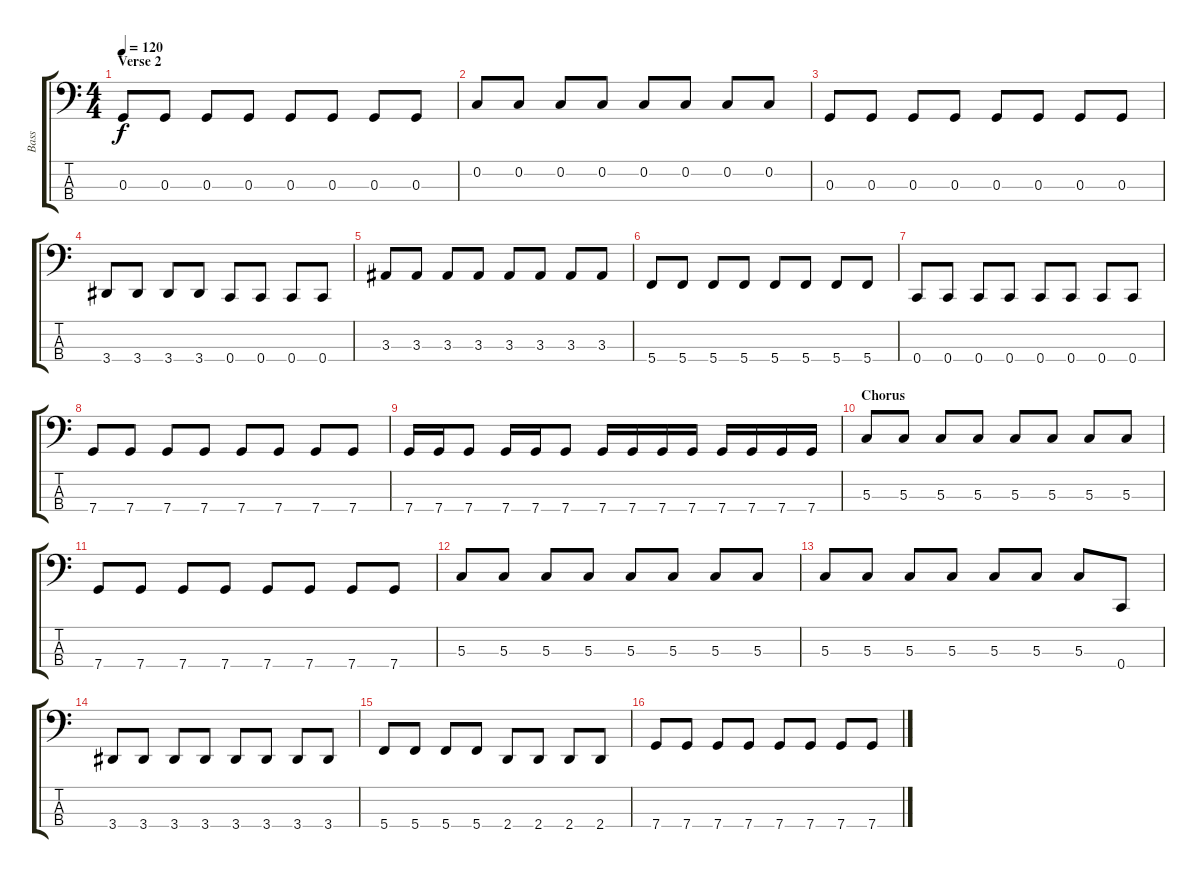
\track ("Bass" "Bass") {instrument electricbassfinger}
\staff {score tabs}
\tuning (F2 C2 G1 C1) {hide}
\ts (4 4)
\section ("" "Verse 2")
\tempo 120
\clef f4
\ks c
0.3.8{dy f} 0.3.8 0.3.8 0.3.8 0.3.8 0.3.8 0.3.8 0.3.8 |
0.2.8 0.2.8 0.2.8 0.2.8 0.2.8 0.2.8 0.2.8 0.2.8 |
0.3.8 0.3.8 0.3.8 0.3.8 0.3.8 0.3.8 0.3.8 0.3.8 |
3.4.8 3.4.8 3.4.8 3.4.8 0.4.8 0.4.8 0.4.8 0.4.8 |
3.3.8 3.3.8 3.3.8 3.3.8 3.3.8 3.3.8 3.3.8 3.3.8 |
5.4.8 5.4.8 5.4.8 5.4.8 5.4.8 5.4.8 5.4.8 5.4.8 |
0.4.8 0.4.8 0.4.8 0.4.8 0.4.8 0.4.8 0.4.8 0.4.8 |
7.4.8 7.4.8 7.4.8 7.4.8 7.4.8 7.4.8 7.4.8 7.4.8 |
7.4.16 7.4.16 7.4.8 7.4.16 7.4.16 7.4.8 7.4.16 7.4.16 7.4.16 7.4.16 7.4.16 7.4.16 7.4.16 7.4.16 |
\section ("" "Chorus")
5.3.8 5.3.8 5.3.8 5.3.8 5.3.8 5.3.8 5.3.8 5.3.8 |
7.4.8 7.4.8 7.4.8 7.4.8 7.4.8 7.4.8 7.4.8 7.4.8 |
5.3.8 5.3.8 5.3.8 5.3.8 5.3.8 5.3.8 5.3.8 5.3.8 |
5.3.8 5.3.8 5.3.8 5.3.8 5.3.8 5.3.8 5.3.8 0.4.8 |
3.4.8 3.4.8 3.4.8 3.4.8 3.4.8 3.4.8 3.4.8 3.4.8 |
5.4.8 5.4.8 5.4.8 5.4.8 2.4.8 2.4.8 2.4.8 2.4.8 |
7.4.8 7.4.8 7.4.8 7.4.8 7.4.8 7.4.8 7.4.8 7.4.8
